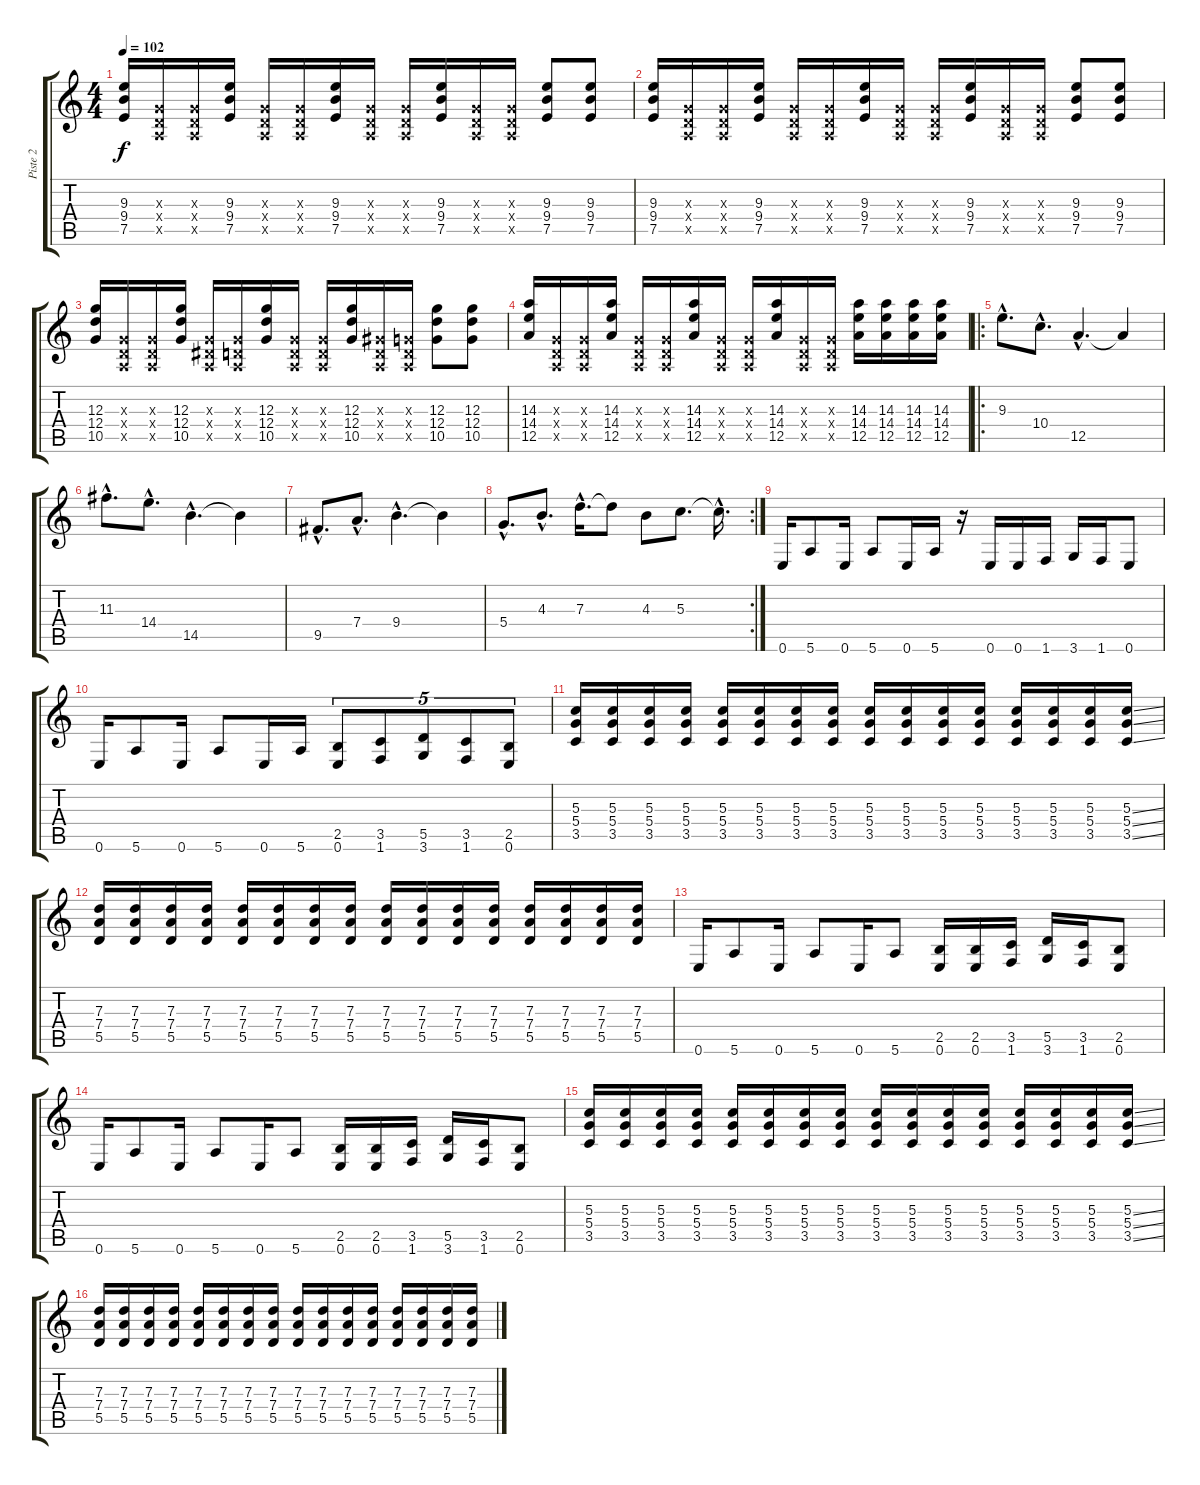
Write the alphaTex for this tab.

\track ("Piste 2" "Piste 2") {instrument distortionguitar}
\staff {score tabs}
\tuning (E4 B3 G3 D3 A2 E2) {hide}
\ts (4 4)
\tempo 102
\clef g2
\ks c
(9.3 9.4 7.5).16{dy f} (0.3{x} 0.4{x} 0.5{x}).16 (0.3{x} 0.4{x} 0.5{x}).16 (9.3 9.4 7.5).16 (0.3{x} 0.4{x} 0.5{x}).16 (0.3{x} 0.4{x} 0.5{x}).16 (9.3 9.4 7.5).16 (0.3{x} 0.4{x} 0.5{x}).16 (0.3{x} 0.4{x} 0.5{x}).16 (9.3 9.4 7.5).16 (0.3{x} 0.4{x} 0.5{x}).16 (0.3{x} 0.4{x} 0.5{x}).16 (9.3 9.4 7.5).8 (9.3 9.4 7.5).8 |
(9.3 9.4 7.5).16 (0.3{x} 0.4{x} 0.5{x}).16 (0.3{x} 0.4{x} 0.5{x}).16 (9.3 9.4 7.5).16 (0.3{x} 0.4{x} 0.5{x}).16 (0.3{x} 0.4{x} 0.5{x}).16 (9.3 9.4 7.5).16 (0.3{x} 0.4{x} 0.5{x}).16 (0.3{x} 0.4{x} 0.5{x}).16 (9.3 9.4 7.5).16 (0.3{x} 0.4{x} 0.5{x}).16 (0.3{x} 0.4{x} 0.5{x}).16 (9.3 9.4 7.5).8 (9.3 9.4 7.5).8 |
(12.3 12.4 10.5).16 (0.3{x} 0.4{x} 0.5{x}).16 (0.3{x} 0.4{x} 0.5{x}).16 (12.3 12.4 10.5).16 (0.3{x} 1.4{x} 0.5{x}).16 (0.3{x} 0.4{x} 0.5{x}).16 (12.3 12.4 10.5).16 (0.3{x} 0.4{x} 0.5{x}).16 (0.3{x} 0.4{x} 0.5{x}).16 (12.3 12.4 10.5).16 (1.3{x} 0.4{x} 0.5{x}).16 (0.3{x} 0.4{x} 0.5{x}).16 (12.3 12.4 10.5).8 (12.3 12.4 10.5).8 |
(14.3 14.4 12.5).16 (0.3{x} 0.4{x} 0.5{x}).16 (0.3{x} 0.4{x} 0.5{x}).16 (14.3 14.4 12.5).16 (0.3{x} 0.4{x} 0.5{x}).16 (0.3{x} 0.4{x} 0.5{x}).16 (14.3 14.4 12.5).16 (0.3{x} 0.4{x} 0.5{x}).16 (0.3{x} 0.4{x} 0.5{x}).16 (14.3 14.4 12.5).16 (0.3{x} 0.4{x} 0.5{x}).16 (0.3{x} 0.4{x} 0.5{x}).16 (14.3 14.4 12.5).16 (14.3 14.4 12.5).16 (14.3 14.4 12.5).16 (14.3 14.4 12.5).16 |
\ro
9.3{hac}.8{d volume 11 instrument distortionguitar} 10.4{hac}.8{d} 12.5{hac}.4{d} 12.5{t}.4 |
11.3{hac}.8{d} 14.4{hac}.8{d} 14.5{hac}.4{d} 14.5{t}.4 |
9.5{hac}.8{d} 7.4{hac}.8{d} 9.4{hac}.4{d} 9.4{t}.4 |
\rc 2
5.4{hac}.8{d} 4.3{hac}.8{d} 7.3{hac}.16{d} 7.3{t}.8 4.3.8 5.3.8{d} 5.3{hac t}.16{d} |
0.6.16{instrument distortionguitar} 5.6.8 0.6.16 5.6.8 0.6.16 5.6.16 r.16 0.6.16 0.6.16 1.6.16 3.6.16 1.6.16 0.6.8 |
0.6.16 5.6.8 0.6.16 5.6.8 0.6.16 5.6.16 (2.5 0.6).8{tu (5 4)} (3.5 1.6).8{tu (5 4)} (5.5 3.6).8{tu (5 4)} (3.5 1.6).8{tu (5 4)} (2.5 0.6).8{tu (5 4)} |
(5.3 5.4 3.5).16 (5.3 5.4 3.5).16 (5.3 5.4 3.5).16 (5.3 5.4 3.5).16 (5.3 5.4 3.5).16 (5.3 5.4 3.5).16 (5.3 5.4 3.5).16 (5.3 5.4 3.5).16 (5.3 5.4 3.5).16 (5.3 5.4 3.5).16 (5.3 5.4 3.5).16 (5.3 5.4 3.5).16 (5.3 5.4 3.5).16 (5.3 5.4 3.5).16 (5.3 5.4 3.5).16 (5.3{ss} 5.4{ss} 3.5{ss}).16 |
(7.3 7.4 5.5).16 (7.3 7.4 5.5).16 (7.3 7.4 5.5).16 (7.3 7.4 5.5).16 (7.3 7.4 5.5).16 (7.3 7.4 5.5).16 (7.3 7.4 5.5).16 (7.3 7.4 5.5).16 (7.3 7.4 5.5).16 (7.3 7.4 5.5).16 (7.3 7.4 5.5).16 (7.3 7.4 5.5).16 (7.3 7.4 5.5).16 (7.3 7.4 5.5).16 (7.3 7.4 5.5).16 (7.3 7.4 5.5).16 |
0.6.16 5.6.8 0.6.16 5.6.8 0.6.16 5.6.8 (2.5 0.6).16 (2.5 0.6).16 (3.5 1.6).16 (5.5 3.6).16 (3.5 1.6).16 (2.5 0.6).8 |
0.6.16 5.6.8 0.6.16 5.6.8 0.6.16 5.6.8 (2.5 0.6).16 (2.5 0.6).16 (3.5 1.6).16 (5.5 3.6).16 (3.5 1.6).16 (2.5 0.6).8 |
(5.3 5.4 3.5).16 (5.3 5.4 3.5).16 (5.3 5.4 3.5).16 (5.3 5.4 3.5).16 (5.3 5.4 3.5).16 (5.3 5.4 3.5).16 (5.3 5.4 3.5).16 (5.3 5.4 3.5).16 (5.3 5.4 3.5).16 (5.3 5.4 3.5).16 (5.3 5.4 3.5).16 (5.3 5.4 3.5).16 (5.3 5.4 3.5).16 (5.3 5.4 3.5).16 (5.3 5.4 3.5).16 (5.3{ss} 5.4{ss} 3.5{ss}).16 |
(7.3 7.4 5.5).16 (7.3 7.4 5.5).16 (7.3 7.4 5.5).16 (7.3 7.4 5.5).16 (7.3 7.4 5.5).16 (7.3 7.4 5.5).16 (7.3 7.4 5.5).16 (7.3 7.4 5.5).16 (7.3 7.4 5.5).16 (7.3 7.4 5.5).16 (7.3 7.4 5.5).16 (7.3 7.4 5.5).16 (7.3 7.4 5.5).16 (7.3 7.4 5.5).16 (7.3 7.4 5.5).16 (7.3 7.4 5.5).16
